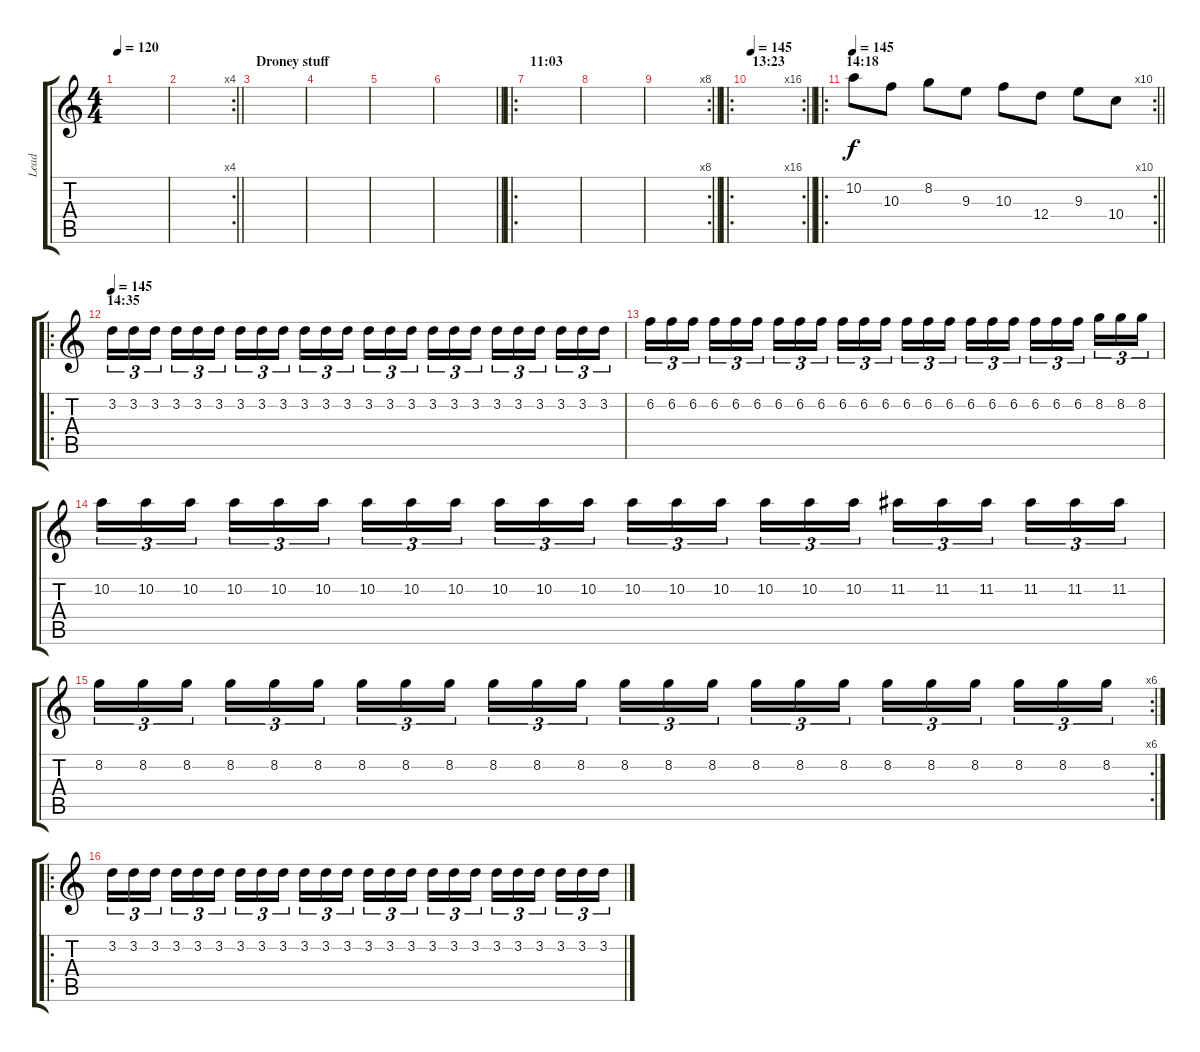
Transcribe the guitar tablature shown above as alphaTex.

\track ("Lead" "Lead") {instrument distortionguitar}
\staff {score tabs}
\tuning (E4 B3 G3 D3 A2 E2) {hide}
\ts (4 4)
\tempo 120
\clef g2
\ks c
|
\rc 4
\barLineRight lightlight
|
\section ("" "Droney stuff")
|
|
|
\barLineRight lightlight
|
\ro
\section ("" "11:03")
|
|
\rc 8
\barLineRight lightlight
|
\ro
\rc 16
\section ("" "13:23")
\tempo 145
\barLineRight lightlight
|
\ro
\rc 10
\section ("" "14:18")
\tempo 145
\barLineRight lightlight
10.2.8{volume 13 instrument electricguitarjazz} 10.3.8 8.2.8 9.3.8 10.3.8 12.4.8 9.3.8 10.4.8 |
\ro
\section ("" "14:35")
\tempo 145
3.2.16{tu (3 2) instrument distortionguitar} 3.2.16{tu (3 2)} 3.2.16{tu (3 2) beam splitsecondary} 3.2.16{tu (3 2)} 3.2.16{tu (3 2)} 3.2.16{tu (3 2)} 3.2.16{tu (3 2)} 3.2.16{tu (3 2)} 3.2.16{tu (3 2) beam splitsecondary} 3.2.16{tu (3 2)} 3.2.16{tu (3 2)} 3.2.16{tu (3 2)} 3.2.16{tu (3 2)} 3.2.16{tu (3 2)} 3.2.16{tu (3 2) beam splitsecondary} 3.2.16{tu (3 2)} 3.2.16{tu (3 2)} 3.2.16{tu (3 2)} 3.2.16{tu (3 2)} 3.2.16{tu (3 2)} 3.2.16{tu (3 2) beam splitsecondary} 3.2.16{tu (3 2)} 3.2.16{tu (3 2)} 3.2.16{tu (3 2)} |
6.2.16{tu (3 2)} 6.2.16{tu (3 2)} 6.2.16{tu (3 2) beam splitsecondary} 6.2.16{tu (3 2)} 6.2.16{tu (3 2)} 6.2.16{tu (3 2)} 6.2.16{tu (3 2)} 6.2.16{tu (3 2)} 6.2.16{tu (3 2) beam splitsecondary} 6.2.16{tu (3 2)} 6.2.16{tu (3 2)} 6.2.16{tu (3 2)} 6.2.16{tu (3 2)} 6.2.16{tu (3 2)} 6.2.16{tu (3 2) beam splitsecondary} 6.2.16{tu (3 2)} 6.2.16{tu (3 2)} 6.2.16{tu (3 2)} 6.2.16{tu (3 2)} 6.2.16{tu (3 2)} 6.2.16{tu (3 2) beam splitsecondary} 8.2.16{tu (3 2)} 8.2.16{tu (3 2)} 8.2.16{tu (3 2)} |
10.2.16{tu (3 2)} 10.2.16{tu (3 2)} 10.2.16{tu (3 2) beam splitsecondary} 10.2.16{tu (3 2)} 10.2.16{tu (3 2)} 10.2.16{tu (3 2)} 10.2.16{tu (3 2)} 10.2.16{tu (3 2)} 10.2.16{tu (3 2) beam splitsecondary} 10.2.16{tu (3 2)} 10.2.16{tu (3 2)} 10.2.16{tu (3 2)} 10.2.16{tu (3 2)} 10.2.16{tu (3 2)} 10.2.16{tu (3 2) beam splitsecondary} 10.2.16{tu (3 2)} 10.2.16{tu (3 2)} 10.2.16{tu (3 2)} 11.2.16{tu (3 2)} 11.2.16{tu (3 2)} 11.2.16{tu (3 2) beam splitsecondary} 11.2.16{tu (3 2)} 11.2.16{tu (3 2)} 11.2.16{tu (3 2)} |
\rc 6
8.2.16{tu (3 2)} 8.2.16{tu (3 2)} 8.2.16{tu (3 2) beam splitsecondary} 8.2.16{tu (3 2)} 8.2.16{tu (3 2)} 8.2.16{tu (3 2)} 8.2.16{tu (3 2)} 8.2.16{tu (3 2)} 8.2.16{tu (3 2) beam splitsecondary} 8.2.16{tu (3 2)} 8.2.16{tu (3 2)} 8.2.16{tu (3 2)} 8.2.16{tu (3 2)} 8.2.16{tu (3 2)} 8.2.16{tu (3 2) beam splitsecondary} 8.2.16{tu (3 2)} 8.2.16{tu (3 2)} 8.2.16{tu (3 2)} 8.2.16{tu (3 2)} 8.2.16{tu (3 2)} 8.2.16{tu (3 2) beam splitsecondary} 8.2.16{tu (3 2)} 8.2.16{tu (3 2)} 8.2.16{tu (3 2)} |
\ro
3.2.16{tu (3 2)} 3.2.16{tu (3 2)} 3.2.16{tu (3 2) beam splitsecondary} 3.2.16{tu (3 2)} 3.2.16{tu (3 2)} 3.2.16{tu (3 2)} 3.2.16{tu (3 2)} 3.2.16{tu (3 2)} 3.2.16{tu (3 2) beam splitsecondary} 3.2.16{tu (3 2)} 3.2.16{tu (3 2)} 3.2.16{tu (3 2)} 3.2.16{tu (3 2)} 3.2.16{tu (3 2)} 3.2.16{tu (3 2) beam splitsecondary} 3.2.16{tu (3 2)} 3.2.16{tu (3 2)} 3.2.16{tu (3 2)} 3.2.16{tu (3 2)} 3.2.16{tu (3 2)} 3.2.16{tu (3 2) beam splitsecondary} 3.2.16{tu (3 2)} 3.2.16{tu (3 2)} 3.2.16{tu (3 2)}
